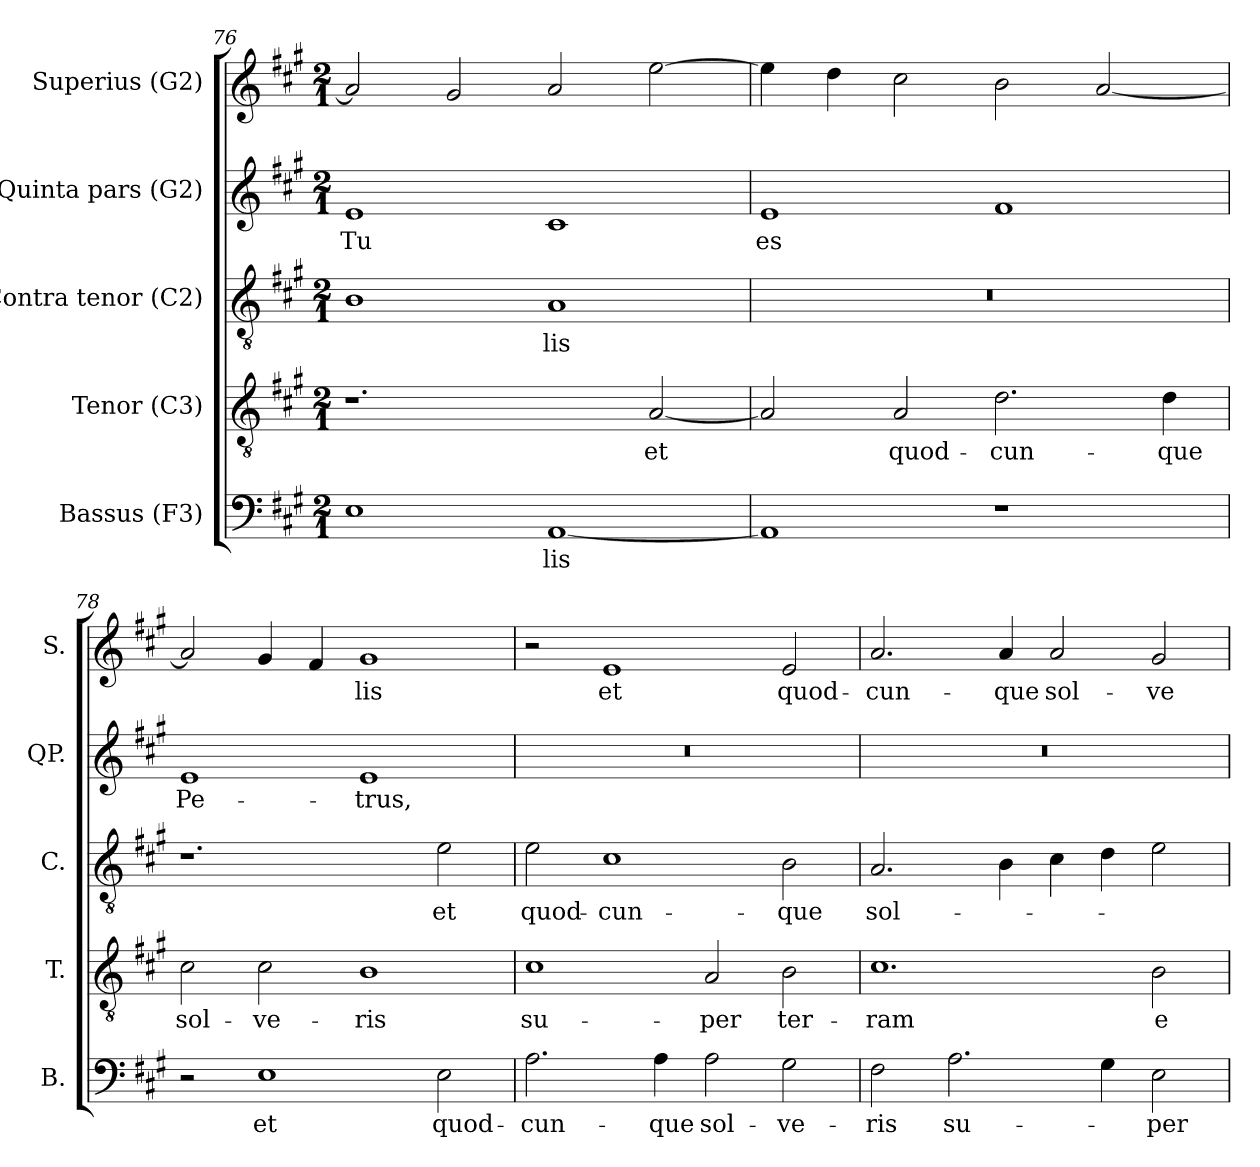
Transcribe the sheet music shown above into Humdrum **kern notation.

**kern	**text	**kern	**text	**kern	**text	**kern	**text	**kern	**text
*part5	*part5	*part4	*part4	*part3	*part3	*part2	*part2	*part1	*part1
*staff5	*staff5	*staff4	*staff4	*staff3	*staff3	*staff2	*staff2	*staff1	*staff1
*I"Bassus (F3)	*	*I"Tenor (C3)	*	*I"Contra tenor (C2)	*	*I"Quinta pars (G2)	*	*I"Superius (G2)	*
*I'B.	*	*I'T.	*	*I'C.	*	*I'QP.	*	*I'S.	*
*clefF4	*	*clefGv2	*	*clefGv2	*	*clefG2	*	*clefG2	*
*	*	*ITrd7c12	*	*ITrd7c12	*	*ITrd7c12	*	*	*
*k[f#c#g#]	*	*k[f#c#g#]	*	*k[f#c#g#]	*	*k[f#c#g#]	*	*k[f#c#g#]	*
*A:	*	*A:	*	*A:	*	*A:	*	*A:	*
*M2/1	*	*M2/1	*	*M2/1	*	*M2/1	*	*M2/1	*
=76	=76	=76	=76	=76	=76	=76	=76	=76	=76
!	!	!	!	!	!	!	!LO:LY:b:color=#000000	!	!
1Ei	.	1.r	.	1BBi	.	1Ei	Tu	2ai/]	.
.	.	.	.	.	.	.	.	2g#i/	.
!	!LO:LY:b:color=#000000	!	!	!	!	!	!	!	!
!	!	!	!	!	!LO:LY:b:color=#000000	!	!	!	!
[1AAi	-lis	.	.	1AAi	-lis	1C#i	.	2ai/	.
!	!	!	!LO:LY:b:color=#000000	!	!	!	!	!	!
.	.	[2AAi/	et	.	.	.	.	[2eei\	.
=77	=77	=77	=77	=77	=77	=77	=77	=77	=77
!	!	!	!	!LO:N:vis=1	!	!	!	!	!
!	!	!	!	!	!	!	!LO:LY:b:color=#000000	!	!
1AAi]	.	2AAi/]	.	0r	.	1Ei	es	4eei\]	.
.	.	.	.	.	.	.	.	4ddi\	.
!	!	!	!LO:LY:b:color=#000000	!	!	!	!	!	!
.	.	2AAi/	quod-	.	.	.	.	2cc#i\	.
!	!	!	!LO:LY:b:color=#000000	!	!	!	!	!	!
1r	.	2.Di\	-cun-	.	.	1F#i	.	2bi\	.
.	.	.	.	.	.	.	.	[2ai/	.
!	!	!	!LO:LY:b:color=#000000	!	!	!	!	!	!
.	.	4Di\	-que	.	.	.	.	.	.
!!LO:LB:g=z
=78	=78	=78	=78	=78	=78	=78	=78	=78	=78
!	!	!	!LO:LY:b:color=#000000	!	!	!	!	!	!
!	!	!	!	!	!	!	!LO:LY:b:color=#000000	!	!
2r	.	2C#i\	sol-	1.r	.	1Ei	Pe-	2ai/]	.
!	!LO:LY:b:color=#000000	!	!	!	!	!	!	!	!
!	!	!	!LO:LY:b:color=#000000	!	!	!	!	!	!
1Ei	et	2C#i\	-ve-	.	.	.	.	4g#i/	.
.	.	.	.	.	.	.	.	4f#i/	.
!	!	!	!LO:LY:b:color=#000000	!	!	!	!	!	!
!	!	!	!	!	!	!	!LO:LY:b:color=#000000	!	!
!	!	!	!	!	!	!	!	!	!LO:LY:b:color=#000000
.	.	1BBi	-ris	.	.	1Ei	-trus,	1g#i	-lis
!	!LO:LY:b:color=#000000	!	!	!	!	!	!	!	!
!	!	!	!	!	!LO:LY:b:color=#000000	!	!	!	!
2Ei\	quod-	.	.	2Ei\	et	.	.	.	.
=79	=79	=79	=79	=79	=79	=79	=79	=79	=79
!	!LO:LY:b:color=#000000	!	!	!	!	!	!	!	!
!	!	!	!LO:LY:b:color=#000000	!	!	!	!	!	!
!	!	!	!	!	!LO:LY:b:color=#000000	!LO:N:vis=1	!	!	!
2.Ai\	-cun-	1C#i	su-	2Ei\	quod-	0r	.	2r	.
!	!	!	!	!	!LO:LY:b:color=#000000	!	!	!	!
!	!	!	!	!	!	!	!	!	!LO:LY:b:color=#000000
.	.	.	.	1C#i	-cun-	.	.	1ei	et
!	!LO:LY:b:color=#000000	!	!	!	!	!	!	!	!
4Ai\	-que	.	.	.	.	.	.	.	.
!	!LO:LY:b:color=#000000	!	!	!	!	!	!	!	!
!	!	!	!LO:LY:b:color=#000000	!	!	!	!	!	!
2Ai\	sol-	2AAi/	-per	.	.	.	.	.	.
!	!LO:LY:b:color=#000000	!	!	!	!	!	!	!	!
!	!	!	!LO:LY:b:color=#000000	!	!	!	!	!	!
!	!	!	!	!	!LO:LY:b:color=#000000	!	!	!	!
!	!	!	!	!	!	!	!	!	!LO:LY:b:color=#000000
2G#i\	-ve-	2BBi\	ter-	2BBi\	-que	.	.	2ei/	quod-
=80	=80	=80	=80	=80	=80	=80	=80	=80	=80
!	!LO:LY:b:color=#000000	!	!	!	!	!	!	!	!
!	!	!	!LO:LY:b:color=#000000	!	!	!	!	!	!
!	!	!	!	!	!LO:LY:b:color=#000000	!LO:N:vis=1	!	!	!
!	!	!	!	!	!	!	!	!	!LO:LY:b:color=#000000
2F#i\	-ris	1.C#i	-ram	2.AAi/	sol-	0r	.	2.ai/	-cun-
!	!LO:LY:b:color=#000000	!	!	!	!	!	!	!	!
2.Ai\	su-	.	.	.	.	.	.	.	.
!	!	!	!	!	!	!	!	!	!LO:LY:b:color=#000000
.	.	.	.	4BBi\	.	.	.	4ai/	-que
!	!	!	!	!	!	!	!	!	!LO:LY:b:color=#000000
.	.	.	.	4C#i\	.	.	.	2ai/	sol-
4G#i\	.	.	.	4Di\	.	.	.	.	.
!	!LO:LY:b:color=#000000	!	!	!	!	!	!	!	!
!	!	!	!LO:LY:b:color=#000000	!	!	!	!	!	!
!	!	!	!	!	!	!	!	!	!LO:LY:b:color=#000000
2Ei\	-per	2BBi\	e-	2Ei\	.	.	.	2g#i/	-ve-
=	=	=	=	=	=	=	=	=	=
*-	*-	*-	*-	*-	*-	*-	*-	*-	*-
